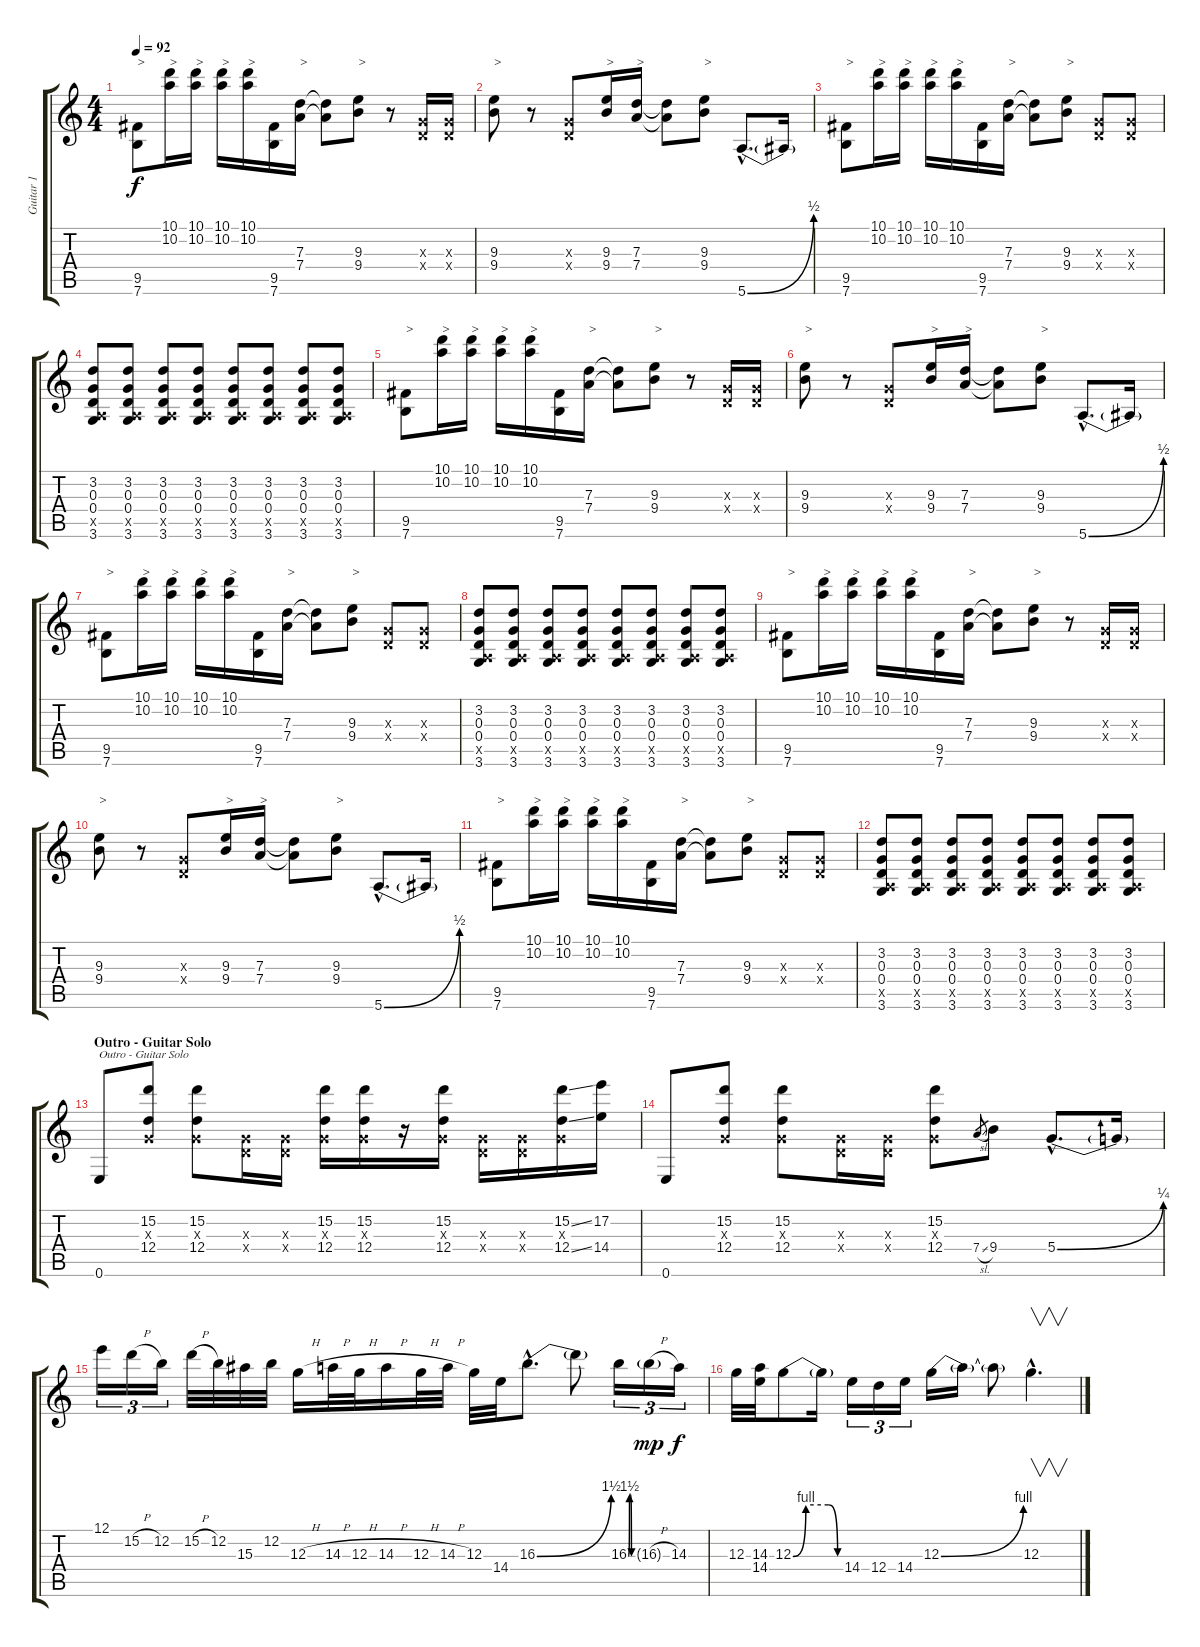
\track ("Guitar 1" "Guitar 1") {instrument distortionguitar}
\staff {score tabs}
\tuning (E4 B3 G3 D3 A2 E2) {hide}
\ts (4 4)
\tempo 92
\clef g2
\ks c
(9.5 7.6).8{txt ">" dy f} (10.1 10.2).16{txt ">"} (10.1 10.2).16{txt ">"} (10.1 10.2).16{txt ">"} (10.1 10.2).16{txt ">"} (9.5 7.6).16 (7.3 7.4).16{txt ">"} (7.3{t} 7.4{t}).8 (9.3 9.4).8{txt ">"} r.8 (0.3{x} 0.4{x}).16 (0.3{x} 0.4{x}).16 |
(9.3 9.4).8{txt ">"} r.8 (0.3{x} 0.4{x}).8 (9.3 9.4).16{txt ">"} (7.3 7.4).16{txt ">"} (7.3{t} 7.4{t}).8 (9.3 9.4).8{txt ">"} 5.6{be (bend 0 0 60 2) hac}.8{d} 5.6{t}.16 |
(9.5 7.6).8{txt ">"} (10.1 10.2).16{txt ">"} (10.1 10.2).16{txt ">"} (10.1 10.2).16{txt ">"} (10.1 10.2).16{txt ">"} (9.5 7.6).16 (7.3 7.4).16{txt ">"} (7.3{t} 7.4{t}).8 (9.3 9.4).8{txt ">"} (0.3{x} 0.4{x}).8 (0.3{x} 0.4{x}).8 |
(3.2 0.3 0.4 0.5{x} 3.6).8 (3.2 0.3 0.4 0.5{x} 3.6).8 (3.2 0.3 0.4 0.5{x} 3.6).8 (3.2 0.3 0.4 0.5{x} 3.6).8 (3.2 0.3 0.4 0.5{x} 3.6).8 (3.2 0.3 0.4 0.5{x} 3.6).8 (3.2 0.3 0.4 0.5{x} 3.6).8 (3.2 0.3 0.4 0.5{x} 3.6).8 |
(9.5 7.6).8{txt ">"} (10.1 10.2).16{txt ">"} (10.1 10.2).16{txt ">"} (10.1 10.2).16{txt ">"} (10.1 10.2).16{txt ">"} (9.5 7.6).16 (7.3 7.4).16{txt ">"} (7.3{t} 7.4{t}).8 (9.3 9.4).8{txt ">"} r.8 (0.3{x} 0.4{x}).16 (0.3{x} 0.4{x}).16 |
(9.3 9.4).8{txt ">"} r.8 (0.3{x} 0.4{x}).8 (9.3 9.4).16{txt ">"} (7.3 7.4).16{txt ">"} (7.3{t} 7.4{t}).8 (9.3 9.4).8{txt ">"} 5.6{be (bend 0 0 60 2) hac}.8{d} 5.6{t}.16 |
(9.5 7.6).8{txt ">"} (10.1 10.2).16{txt ">"} (10.1 10.2).16{txt ">"} (10.1 10.2).16{txt ">"} (10.1 10.2).16{txt ">"} (9.5 7.6).16 (7.3 7.4).16{txt ">"} (7.3{t} 7.4{t}).8 (9.3 9.4).8{txt ">"} (0.3{x} 0.4{x}).8 (0.3{x} 0.4{x}).8 |
(3.2 0.3 0.4 0.5{x} 3.6).8 (3.2 0.3 0.4 0.5{x} 3.6).8 (3.2 0.3 0.4 0.5{x} 3.6).8 (3.2 0.3 0.4 0.5{x} 3.6).8 (3.2 0.3 0.4 0.5{x} 3.6).8 (3.2 0.3 0.4 0.5{x} 3.6).8 (3.2 0.3 0.4 0.5{x} 3.6).8 (3.2 0.3 0.4 0.5{x} 3.6).8 |
(9.5 7.6).8{txt ">"} (10.1 10.2).16{txt ">"} (10.1 10.2).16{txt ">"} (10.1 10.2).16{txt ">"} (10.1 10.2).16{txt ">"} (9.5 7.6).16 (7.3 7.4).16{txt ">"} (7.3{t} 7.4{t}).8 (9.3 9.4).8{txt ">"} r.8 (0.3{x} 0.4{x}).16 (0.3{x} 0.4{x}).16 |
(9.3 9.4).8{txt ">"} r.8 (0.3{x} 0.4{x}).8 (9.3 9.4).16{txt ">"} (7.3 7.4).16{txt ">"} (7.3{t} 7.4{t}).8 (9.3 9.4).8{txt ">"} 5.6{be (bend 0 0 60 2) hac}.8{d} 5.6{t}.16 |
(9.5 7.6).8{txt ">"} (10.1 10.2).16{txt ">"} (10.1 10.2).16{txt ">"} (10.1 10.2).16{txt ">"} (10.1 10.2).16{txt ">"} (9.5 7.6).16 (7.3 7.4).16{txt ">"} (7.3{t} 7.4{t}).8 (9.3 9.4).8{txt ">"} (0.3{x} 0.4{x}).8 (0.3{x} 0.4{x}).8 |
(3.2 0.3 0.4 0.5{x} 3.6).8 (3.2 0.3 0.4 0.5{x} 3.6).8 (3.2 0.3 0.4 0.5{x} 3.6).8 (3.2 0.3 0.4 0.5{x} 3.6).8 (3.2 0.3 0.4 0.5{x} 3.6).8 (3.2 0.3 0.4 0.5{x} 3.6).8 (3.2 0.3 0.4 0.5{x} 3.6).8 (3.2 0.3 0.4 0.5{x} 3.6).8 |
\section ("" "Outro - Guitar Solo")
0.6.8{txt "Outro - Guitar Solo"} (15.2 0.3{x} 12.4).8 (15.2 0.3{x} 12.4).8 (0.3{x} 0.4{x}).16 (0.3{x} 0.4{x}).16 (15.2 0.3{x} 12.4).16 (15.2 0.3{x} 12.4).16 r.16 (15.2 0.3{x} 12.4).16 (0.3{x} 0.4{x}).16 (0.3{x} 0.4{x}).16 (15.2{ss} 0.3{x} 12.4{ss}).16 (17.2 14.4).16 |
0.6.8 (15.2 0.3{x} 12.4).8 (15.2 0.3{x} 12.4).8 (0.3{x} 0.4{x}).16 (0.3{x} 0.4{x}).16 (15.2 0.3{x} 12.4).8 7.4{sl}.8{gr} 9.4.8 5.4{be (bend 0 0 60 1) hac}.8{d} 5.4{t}.16 |
12.1.16{tu (3 2)} 15.2{h}.16{tu (3 2)} 12.2.16{tu (3 2)} 15.2{h}.32 12.2.32 15.3.32 12.2.32 12.3{h}.16 14.3{h}.32 12.3{h}.32 14.3{h}.16 12.3{h}.32 14.3{h}.32 12.3.32 14.4.32 16.3{be (bend 0 0 60 6) hac}.8{d} 16.3{t}.8 16.3{be (custom 0 0 15 6 30 6 45 0 60 0)}.16{tu (3 2)} 16.3{h g}.16{tu (3 2) dy mp} 14.3.16{tu (3 2) dy f} |
12.3.32 (14.3 14.4).32 12.3{be (custom 0 0 15 4 41 4 52 0 60 0)}.8 12.3{t}.16 14.4.16{tu (3 2)} 12.4.16{tu (3 2)} 14.4.16{tu (3 2)} 12.3{be (bend 0 0 60 4)}.16 12.3{t}.16 12.3{t}.8 12.3{hac}.4{v d}
